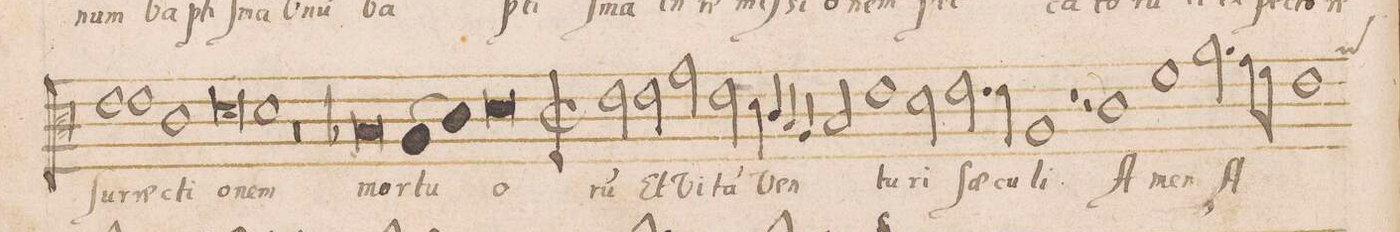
**kern	**text
*I"DISCANTVS	*
*clefC3	*
*k[]	*
*met(O|)	*
*M3/1	*
1e\	-ſur-
1e\	-rec-
1c\	-ti-
=228-	=228-
0d\	-o-
1d\	-nem
=229-	=229-
0.r	.
=230-	=230-
*col	*
0B-X/	mor-
(1A\	-tu-
=231-	=231-
1c\)	.
0d\	-o-
*Xcol	*
=232-	=232-
*M2/1	*
*met(C|)	*
2e\	-ru(m)
2e\	Et
2g\	Vi-
2e\	-ta(m)
=233-	=233-
4d\	Ven-
4c/	.
4Bny/	.
4A/	.
2B/	.
1e\	-tu-
=234-	=234-
2d\	-ri
2.e\	ſae-
4e\	-cu-
=235-	=235-
1A/	-li
1r	.
=236-	=236-
2r	.
1c\	A-
1f\	-men
=237-	=237-
2.a\	A-
8g\L	.
8f\J	.
*custos:a	*
1e\	.
=238-	=238-
*-	*-
